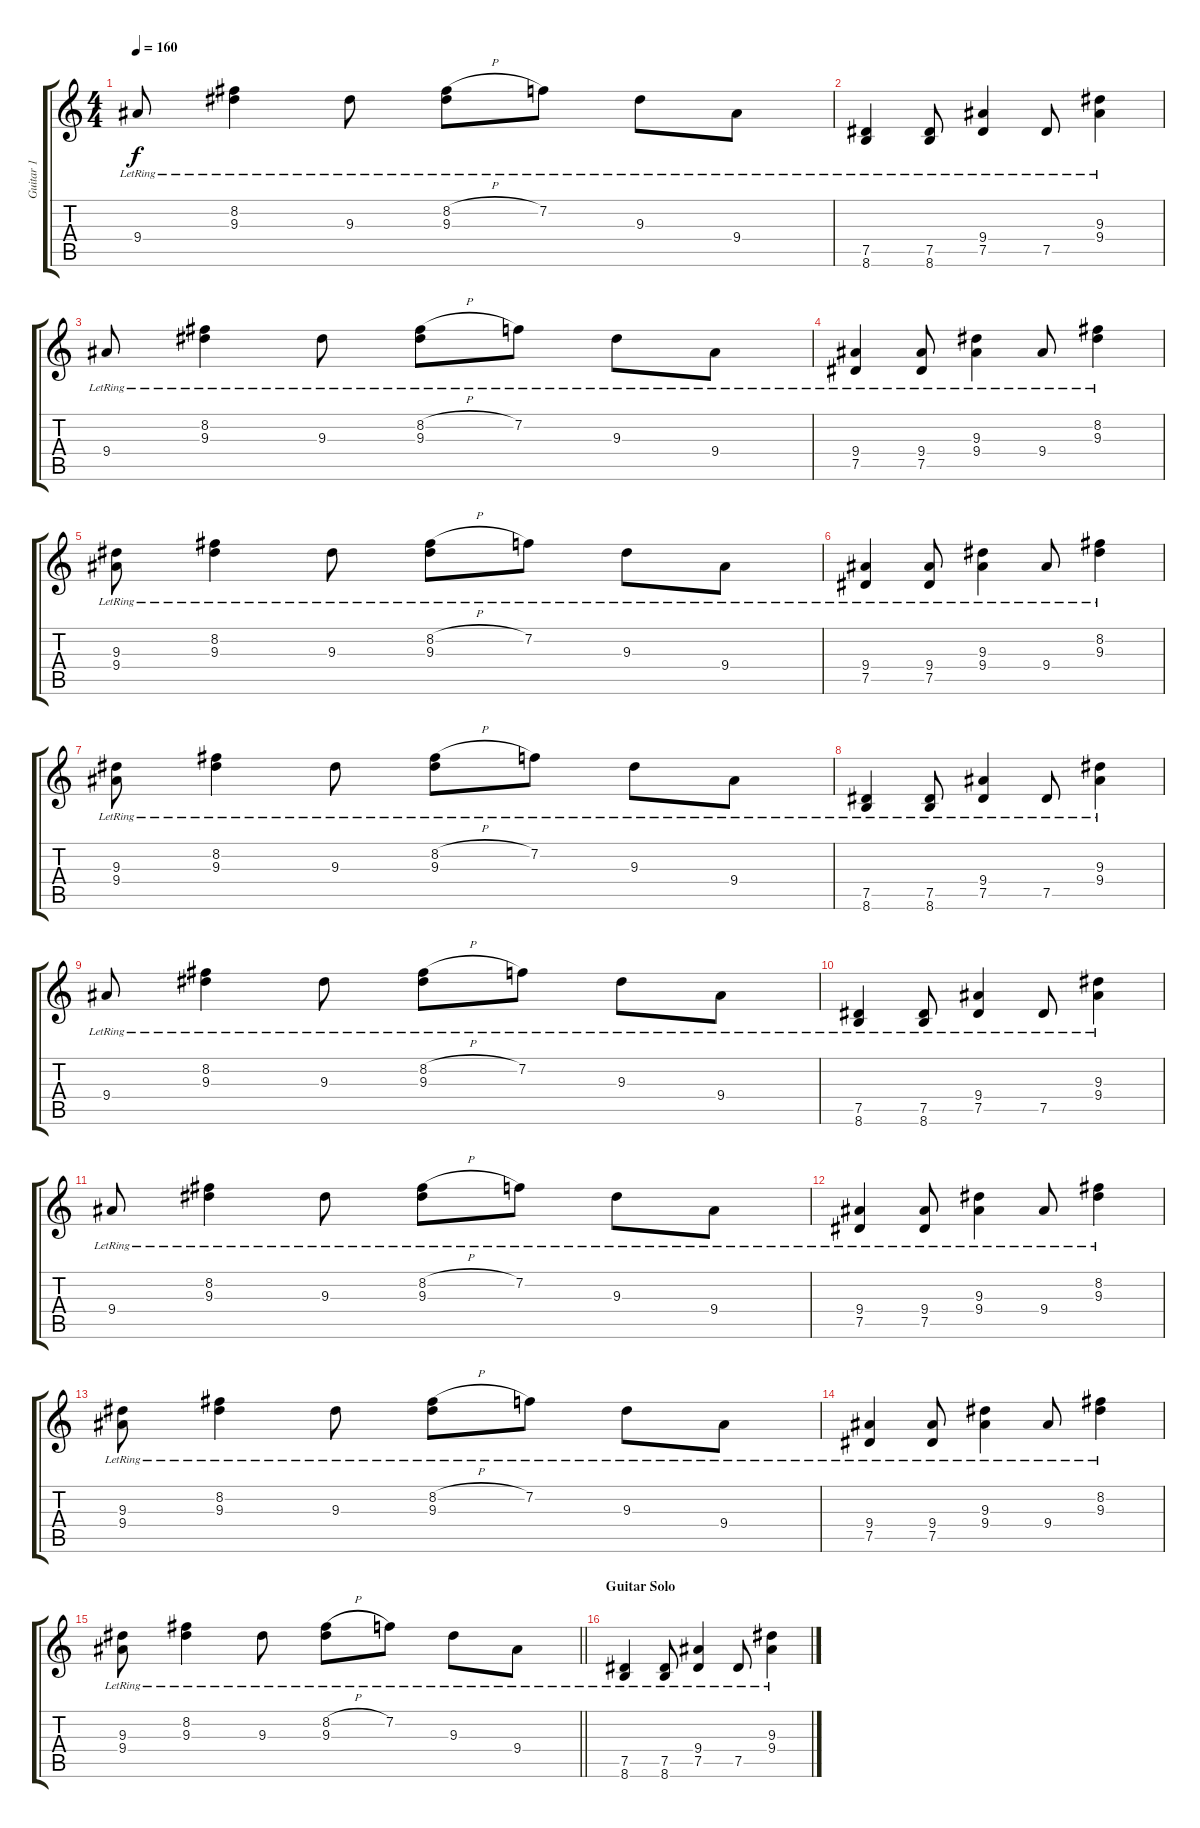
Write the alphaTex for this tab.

\track ("Guitar 1" "Guitar 1") {instrument distortionguitar}
\staff {score tabs}
\tuning (Eb4 Bb3 Gb3 Db3 Ab2 Eb2) {hide}
\ts (4 4)
\tempo 160
\clef g2
\ks c
9.4{lr}.8{dy f} (8.2{lr} 9.3{lr}).4 9.3{lr}.8 (8.2{h lr} 9.3{lr}).8 7.2{lr}.8 9.3{lr}.8 9.4{lr}.8 |
(7.5{lr} 8.6{lr}).4 (7.5{lr} 8.6{lr}).8 (9.4{lr} 7.5{lr}).4 7.5{lr}.8 (9.3{lr} 9.4{lr}).4 |
9.4{lr}.8 (8.2{lr} 9.3{lr}).4 9.3{lr}.8 (8.2{h lr} 9.3{lr}).8 7.2{lr}.8 9.3{lr}.8 9.4{lr}.8 |
(9.4{lr} 7.5{lr}).4 (9.4{lr} 7.5{lr}).8 (9.3{lr} 9.4{lr}).4 9.4{lr}.8 (8.2{lr} 9.3{lr}).4 |
(9.3{lr} 9.4{lr}).8 (8.2{lr} 9.3{lr}).4 9.3{lr}.8 (8.2{h lr} 9.3{lr}).8 7.2{lr}.8 9.3{lr}.8 9.4{lr}.8 |
(9.4{lr} 7.5{lr}).4 (9.4{lr} 7.5{lr}).8 (9.3{lr} 9.4{lr}).4 9.4{lr}.8 (8.2{lr} 9.3{lr}).4 |
(9.3{lr} 9.4{lr}).8 (8.2{lr} 9.3{lr}).4 9.3{lr}.8 (8.2{h lr} 9.3{lr}).8 7.2{lr}.8 9.3{lr}.8 9.4{lr}.8 |
(7.5{lr} 8.6{lr}).4{instrument electricguitarclean} (7.5{lr} 8.6{lr}).8 (9.4{lr} 7.5{lr}).4 7.5{lr}.8 (9.3{lr} 9.4{lr}).4 |
9.4{lr}.8 (8.2{lr} 9.3{lr}).4 9.3{lr}.8 (8.2{h lr} 9.3{lr}).8 7.2{lr}.8 9.3{lr}.8 9.4{lr}.8 |
(7.5{lr} 8.6{lr}).4 (7.5{lr} 8.6{lr}).8 (9.4{lr} 7.5{lr}).4 7.5{lr}.8 (9.3{lr} 9.4{lr}).4 |
9.4{lr}.8 (8.2{lr} 9.3{lr}).4 9.3{lr}.8 (8.2{h lr} 9.3{lr}).8 7.2{lr}.8 9.3{lr}.8 9.4{lr}.8 |
(9.4{lr} 7.5{lr}).4 (9.4{lr} 7.5{lr}).8 (9.3{lr} 9.4{lr}).4 9.4{lr}.8 (8.2{lr} 9.3{lr}).4 |
(9.3{lr} 9.4{lr}).8 (8.2{lr} 9.3{lr}).4 9.3{lr}.8 (8.2{h lr} 9.3{lr}).8 7.2{lr}.8 9.3{lr}.8 9.4{lr}.8 |
(9.4{lr} 7.5{lr}).4 (9.4{lr} 7.5{lr}).8 (9.3{lr} 9.4{lr}).4 9.4{lr}.8 (8.2{lr} 9.3{lr}).4 |
\barLineRight lightlight
(9.3{lr} 9.4{lr}).8 (8.2{lr} 9.3{lr}).4 9.3{lr}.8 (8.2{h lr} 9.3{lr}).8 7.2{lr}.8 9.3{lr}.8 9.4{lr}.8 |
\section ("" "Guitar Solo")
(7.5{lr} 8.6{lr}).4{instrument electricguitarclean} (7.5{lr} 8.6{lr}).8 (9.4{lr} 7.5{lr}).4 7.5{lr}.8 (9.3{lr} 9.4{lr}).4
